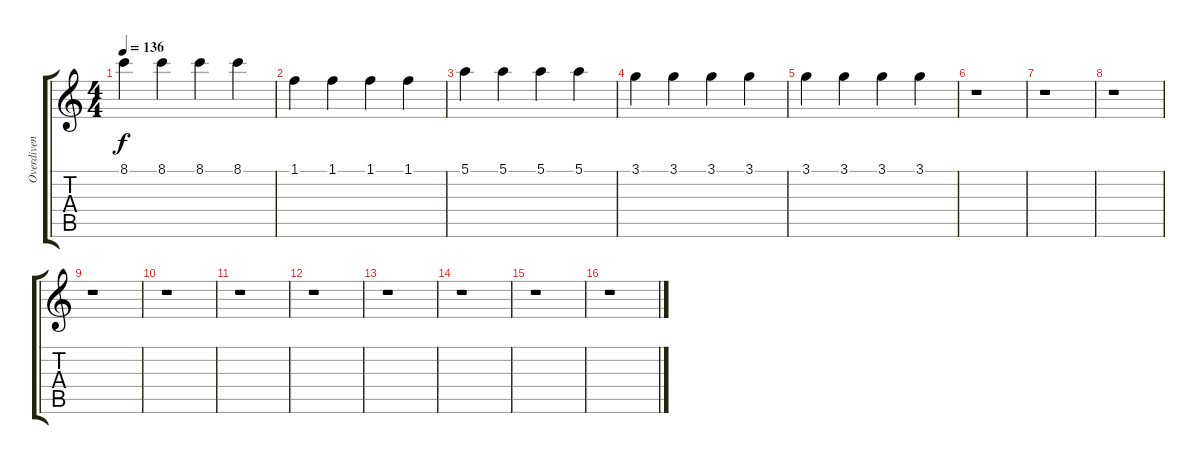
\track ("Overdiven Guitar" "Overdiven ") {instrument overdrivenguitar}
\staff {score tabs}
\tuning (E4 B3 G3 D3 A2 D2) {hide}
\ts (4 4)
\tempo 136
\clef g2
\ks c
8.1.4{dy f} 8.1.4 8.1.4 8.1.4 |
1.1.4 1.1.4 1.1.4 1.1.4 |
5.1.4 5.1.4 5.1.4 5.1.4 |
3.1.4 3.1.4 3.1.4 3.1.4 |
3.1.4 3.1.4 3.1.4 3.1.4 |
r.1 |
r.1 |
r.1 |
r.1 |
r.1 |
r.1 |
r.1 |
r.1 |
r.1 |
r.1 |
r.1
